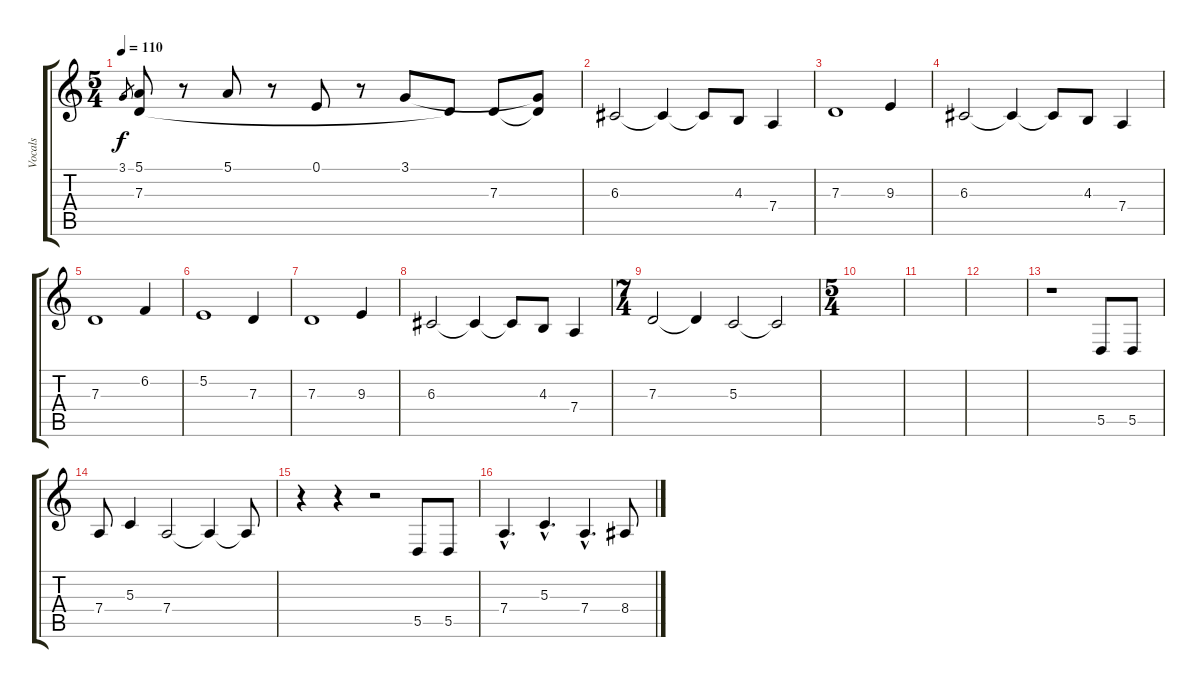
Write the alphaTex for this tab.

\track ("Vocals" "Vocals") {instrument drawbarorgan}
\staff {score tabs}
\tuning (E4 B3 G3 D3 A2 E2) {hide}
\ts (5 4)
\tempo 110
\clef g2
\ks c
3.1.8{gr dy f} (5.1 7.3).8 r.8 5.1.8 r.8 0.1.8 r.8 3.1.8 7.3{t}.8 7.3.8 (3.1{t} 7.3{t}).8 |
6.3.2 6.3{t}.4 6.3{t}.8 4.3.8 7.4.4 |
7.3.1 9.3.4 |
6.3.2 6.3{t}.4 6.3{t}.8 4.3.8 7.4.4 |
7.3.1 6.2.4 |
5.2.1 7.3.4 |
7.3.1 9.3.4 |
6.3.2 6.3{t}.4 6.3{t}.8 4.3.8 7.4.4 |
\ts (7 4)
7.3.2 7.3{t}.4 5.3.2 5.3{t}.2 |
\ts (5 4)
|
|
|
r.1 5.5.8 5.5.8 |
7.4.8 5.3.4 7.4.2 7.4{t}.4 7.4{t}.8 |
r.4 r.4 r.2 5.5.8 5.5.8 |
7.4{hac}.4{d} 5.3{hac}.4{d} 7.4{hac}.4{d} 8.4.8
